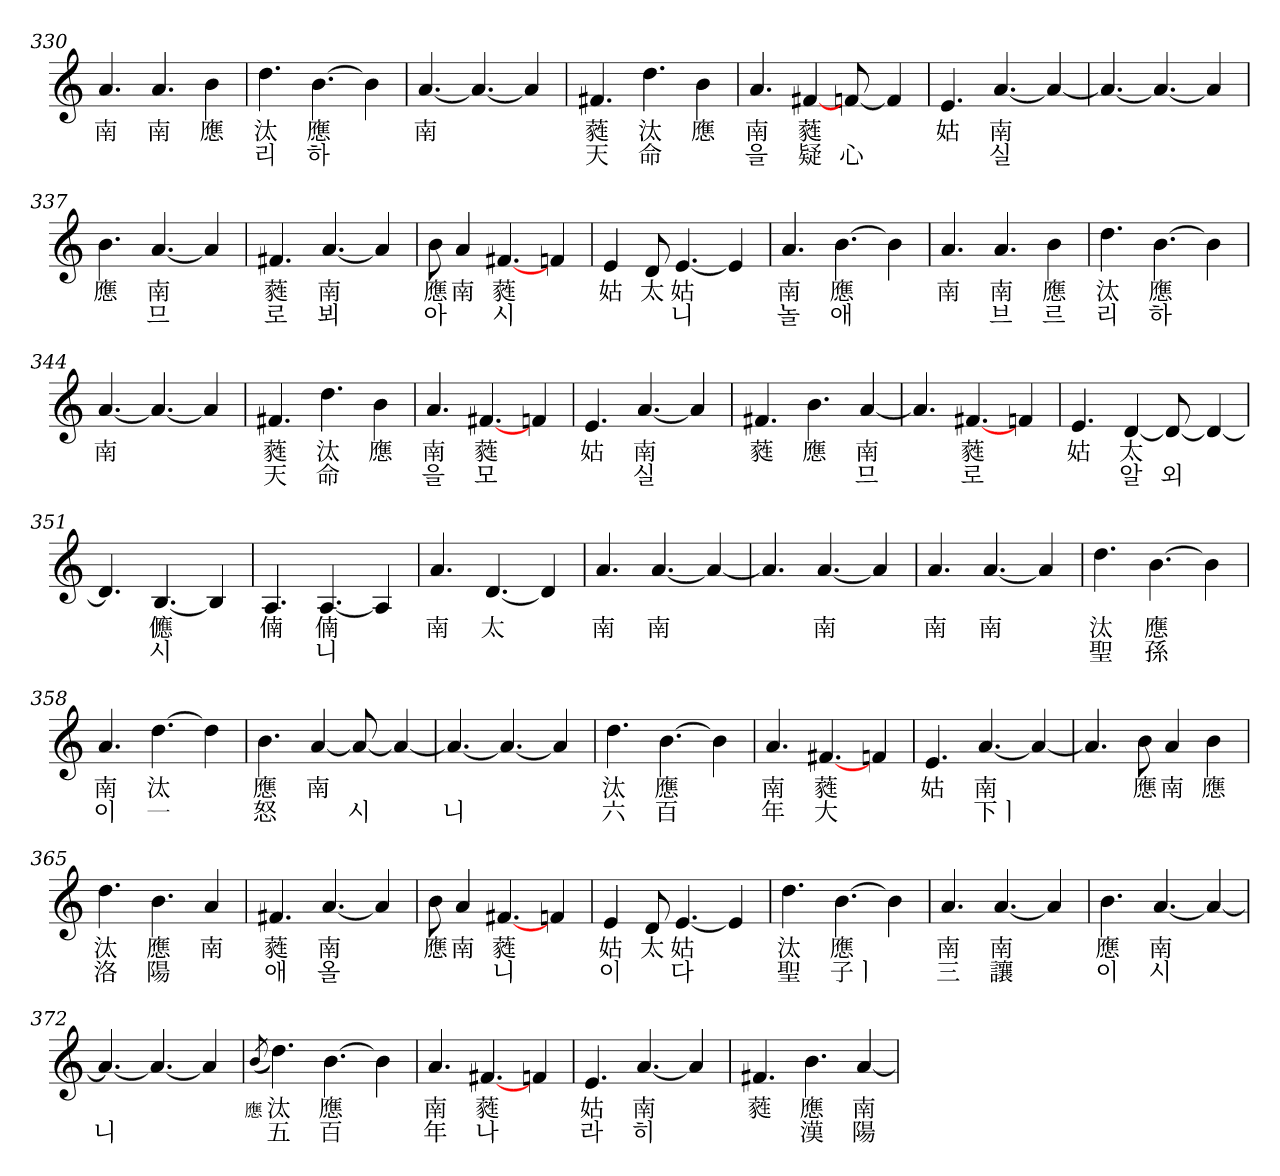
**kern	**text	**text
*part1	*part1	*part1
*staff1	*staff1	*staff1
*clefG2	*	*
*k[]	*	*
*a:	*	*
=330	=330	=330
!	!LO:LY:b	!LO:LY:b
4.a/	南	.
!	!LO:LY:b	!LO:LY:b
4.a/	南	.
!	!LO:LY:b	!LO:LY:b
4b\	應	.
!!LO:LB:g=z
=331	=331	=331
!	!LO:LY:b	!LO:LY:b
4.dd\	汰	리
!	!LO:LY:b	!LO:LY:b
[4.b\	應	하
4b\]	.	.
=332	=332	=332
!	!LO:LY:b	!LO:LY:b
[4.a/	南	.
4.a/_	.	.
4a/]	.	.
!!LO:LB:g=z
=333	=333	=333
!	!LO:LY:b	!LO:LY:b
4.f#X/	蕤	天
!	!LO:LY:b	!LO:LY:b
4.dd\	汰	命
!	!LO:LY:b	!
4b\	應	.
=334	=334	=334
!	!LO:LY:b	!LO:LY:b
4.a/	南	을
!	!LO:LY:b	!LO:LY:b
[4f#X/	蕤	疑
!	!	!LO:LY:b
[8f/	.	心
4f/]	.	.
!!LO:LB:g=z
=335	=335	=335
!	!LO:LY:b	!LO:LY:b
4.e/	姑	.
!	!LO:LY:b	!LO:LY:b
[4.a/	南	실
4a/_	.	.
=336	=336	=336
!	!	!LO:LY:b
4.a/_	.	.
4.a/_	.	.
4a/]	.	.
!!LO:LB:g=z
=337	=337	=337
!	!LO:LY:b	!LO:LY:b
4.b\	應	.
!	!LO:LY:b	!LO:LY:b
[4.a/	南	므
4a/]	.	.
=338	=338	=338
!	!LO:LY:b	!LO:LY:b
4.f#X/	蕤	로
!	!LO:LY:b	!LO:LY:b
[4.a/	南	뵈
4a/]	.	.
!!LO:LB:g=z
=339	=339	=339
!	!LO:LY:b	!LO:LY:b
8b\	應	아
!	!LO:LY:b	!
4a/	南	.
!	!LO:LY:b	!LO:LY:b
[4.f#X/	蕤	시
4f/	.	.
=340	=340	=340
!	!LO:LY:b	!
4e/	姑	.
!	!LO:LY:b	!
8d/	太	.
!	!LO:LY:b	!LO:LY:b
[4.e/	姑	니
4e/]	.	.
!!LO:PB:g=z
=341	=341	=341
!	!LO:LY:b	!LO:LY:b
4.a/	南	놀
!	!LO:LY:b	!LO:LY:b
[4.b\	應	애
4b\]	.	.
=342	=342	=342
!	!LO:LY:b	!LO:LY:b
4.a/	南	.
!	!LO:LY:b	!LO:LY:b
4.a/	南	브
!	!LO:LY:b	!LO:LY:b
4b\	應	르
!!LO:LB:g=z
=343	=343	=343
!	!LO:LY:b	!LO:LY:b
4.dd\	汰	리
!	!LO:LY:b	!LO:LY:b
[4.b\	應	하
4b\]	.	.
=344	=344	=344
!	!LO:LY:b	!LO:LY:b
[4.a/	南	.
4.a/_	.	.
4a/]	.	.
!!LO:LB:g=z
=345	=345	=345
!	!LO:LY:b	!LO:LY:b
4.f#X/	蕤	天
!	!LO:LY:b	!LO:LY:b
4.dd\	汰	命
!	!LO:LY:b	!
4b\	應	.
=346	=346	=346
!	!LO:LY:b	!LO:LY:b
4.a/	南	을
!	!LO:LY:b	!LO:LY:b
[4.f#X/	蕤	모
4f/	.	.
!!LO:LB:g=z
=347	=347	=347
!	!LO:LY:b	!LO:LY:b
4.e/	姑	.
!	!LO:LY:b	!LO:LY:b
[4.a/	南	실
4a/]	.	.
=348	=348	=348
!	!LO:LY:b	!LO:LY:b
4.f#X/	蕤	.
!	!LO:LY:b	!LO:LY:b
4.b\	應	.
!	!LO:LY:b	!LO:LY:b
[4a/	南	므
!!LO:LB:g=z
=349	=349	=349
4.a/]	.	.
!	!LO:LY:b	!LO:LY:b
[4.f#X/	蕤	로
4f/	.	.
=350	=350	=350
!	!LO:LY:b	!
4.e/	姑	.
!	!LO:LY:b	!LO:LY:b
[4d/	太	알
!	!	!LO:LY:b
8d/_	.	외
4d/_	.	.
!!LO:LB:g=z
=351	=351	=351
4.d/]	.	.
!	!LO:LY:b	!LO:LY:b
[4.B/	㒣	시
4B/]	.	.
=352	=352	=352
!	!LO:LY:b	!
4.A/	㑲	.
!	!LO:LY:b	!LO:LY:b
[4.A/	㑲	니
4A/]	.	.
!!LO:LB:g=z
=353	=353	=353
!	!LO:LY:b	!
4.a/	南	.
!	!LO:LY:b	!
[4.d/	太	.
4d/]	.	.
=354	=354	=354
!	!LO:LY:b	!
4.a/	南	.
!	!LO:LY:b	!
[4.a/	南	.
4a/_	.	.
!!LO:LB:g=z
=355	=355	=355
4.a/]	.	.
!	!LO:LY:b	!
[4.a/	南	.
4a/]	.	.
=356	=356	=356
!	!LO:LY:b	!
4.a/	南	.
!	!LO:LY:b	!
[4.a/	南	.
4a/]	.	.
!!LO:LB:g=z
=357	=357	=357
!	!LO:LY:b	!LO:LY:b
4.dd\	汰	聖
!	!LO:LY:b	!LO:LY:b
[4.b\	應	孫
4b\]	.	.
=358	=358	=358
!	!LO:LY:b	!LO:LY:b
4.a/	南	이
!	!LO:LY:b	!LO:LY:b
[4.dd\	汰	一
4dd\]	.	.
!!LO:LB:g=z
=359	=359	=359
!	!LO:LY:b	!LO:LY:b
4.b\	應	怒
!	!LO:LY:b	!LO:LY:b
[4a/	南	.
!	!	!LO:LY:b
8a/_	.	시
4a/_	.	.
=360	=360	=360
!	!	!LO:LY:b
4.a/_	.	니
4.a/_	.	.
4a/]	.	.
!!LO:PB:g=z
=361	=361	=361
!	!LO:LY:b	!LO:LY:b
4.dd\	汰	六
!	!LO:LY:b	!LO:LY:b
[4.b\	應	百
4b\]	.	.
=362	=362	=362
!	!LO:LY:b	!LO:LY:b
4.a/	南	年
!	!LO:LY:b	!LO:LY:b
[4.f#X/	蕤	大
4f/	.	.
!!LO:LB:g=z
=363	=363	=363
!	!LO:LY:b	!
4.e/	姑	.
!	!LO:LY:b	!LO:LY:b
[4.a/	南	下ㅣ
4a/_	.	.
=364	=364	=364
4.a/]	.	.
!	!LO:LY:b	!
8b\	應	.
!	!LO:LY:b	!
4a/	南	.
!	!LO:LY:b	!
4b\	應	.
!!LO:LB:g=z
=365	=365	=365
!	!LO:LY:b	!LO:LY:b
4.dd\	汰	洛
!	!LO:LY:b	!LO:LY:b
4.b\	應	陽
!	!LO:LY:b	!
4a/	南	.
=366	=366	=366
!	!LO:LY:b	!LO:LY:b
4.f#X/	蕤	애
!	!LO:LY:b	!LO:LY:b
[4.a/	南	올
4a/]	.	.
!!LO:LB:g=z
=367	=367	=367
!	!LO:LY:b	!LO:LY:b
8b\	應	.
!	!LO:LY:b	!
4a/	南	.
!	!LO:LY:b	!LO:LY:b
[4.f#X/	蕤	니
4f/	.	.
=368	=368	=368
!	!LO:LY:b	!LO:LY:b
4e/	姑	이
!	!LO:LY:b	!
8d/	太	.
!	!LO:LY:b	!LO:LY:b
[4.e/	姑	다
4e/]	.	.
!!LO:LB:g=z
=369	=369	=369
!	!LO:LY:b	!LO:LY:b
4.dd\	汰	聖
!	!LO:LY:b	!LO:LY:b
[4.b\	應	子ㅣ
4b\]	.	.
=370	=370	=370
!	!LO:LY:b	!LO:LY:b
4.a/	南	三
!	!LO:LY:b	!LO:LY:b
[4.a/	南	讓
4a/]	.	.
!!LO:LB:g=z
=371	=371	=371
!	!LO:LY:b	!LO:LY:b
4.b\	應	이
!	!LO:LY:b	!LO:LY:b
[4.a/	南	시
4a/_	.	.
=372	=372	=372
!	!	!LO:LY:b
4.a/_	.	니
4.a/_	.	.
4a/]	.	.
!!LO:LB:g=z
=373	=373	=373
!	!LO:LY:b	!
(<8qb/	應	.
!	!LO:LY:b	!LO:LY:b
4.dd\)	汰	五
!	!LO:LY:b	!LO:LY:b
[4.b\	應	百
4b\]	.	.
=374	=374	=374
!	!LO:LY:b	!LO:LY:b
4.a/	南	年
!	!LO:LY:b	!LO:LY:b
[4.f#X/	蕤	나
4f/	.	.
!!LO:LB:g=z
=375	=375	=375
!	!LO:LY:b	!LO:LY:b
4.e/	姑	라
!	!LO:LY:b	!LO:LY:b
[4.a/	南	히
4a/]	.	.
=376	=376	=376
!	!LO:LY:b	!
4.f#X/	蕤	.
!	!LO:LY:b	!LO:LY:b
4.b\	應	漢
!	!LO:LY:b	!LO:LY:b
[4a/	南	陽
=	=	=
*-	*-	*-
